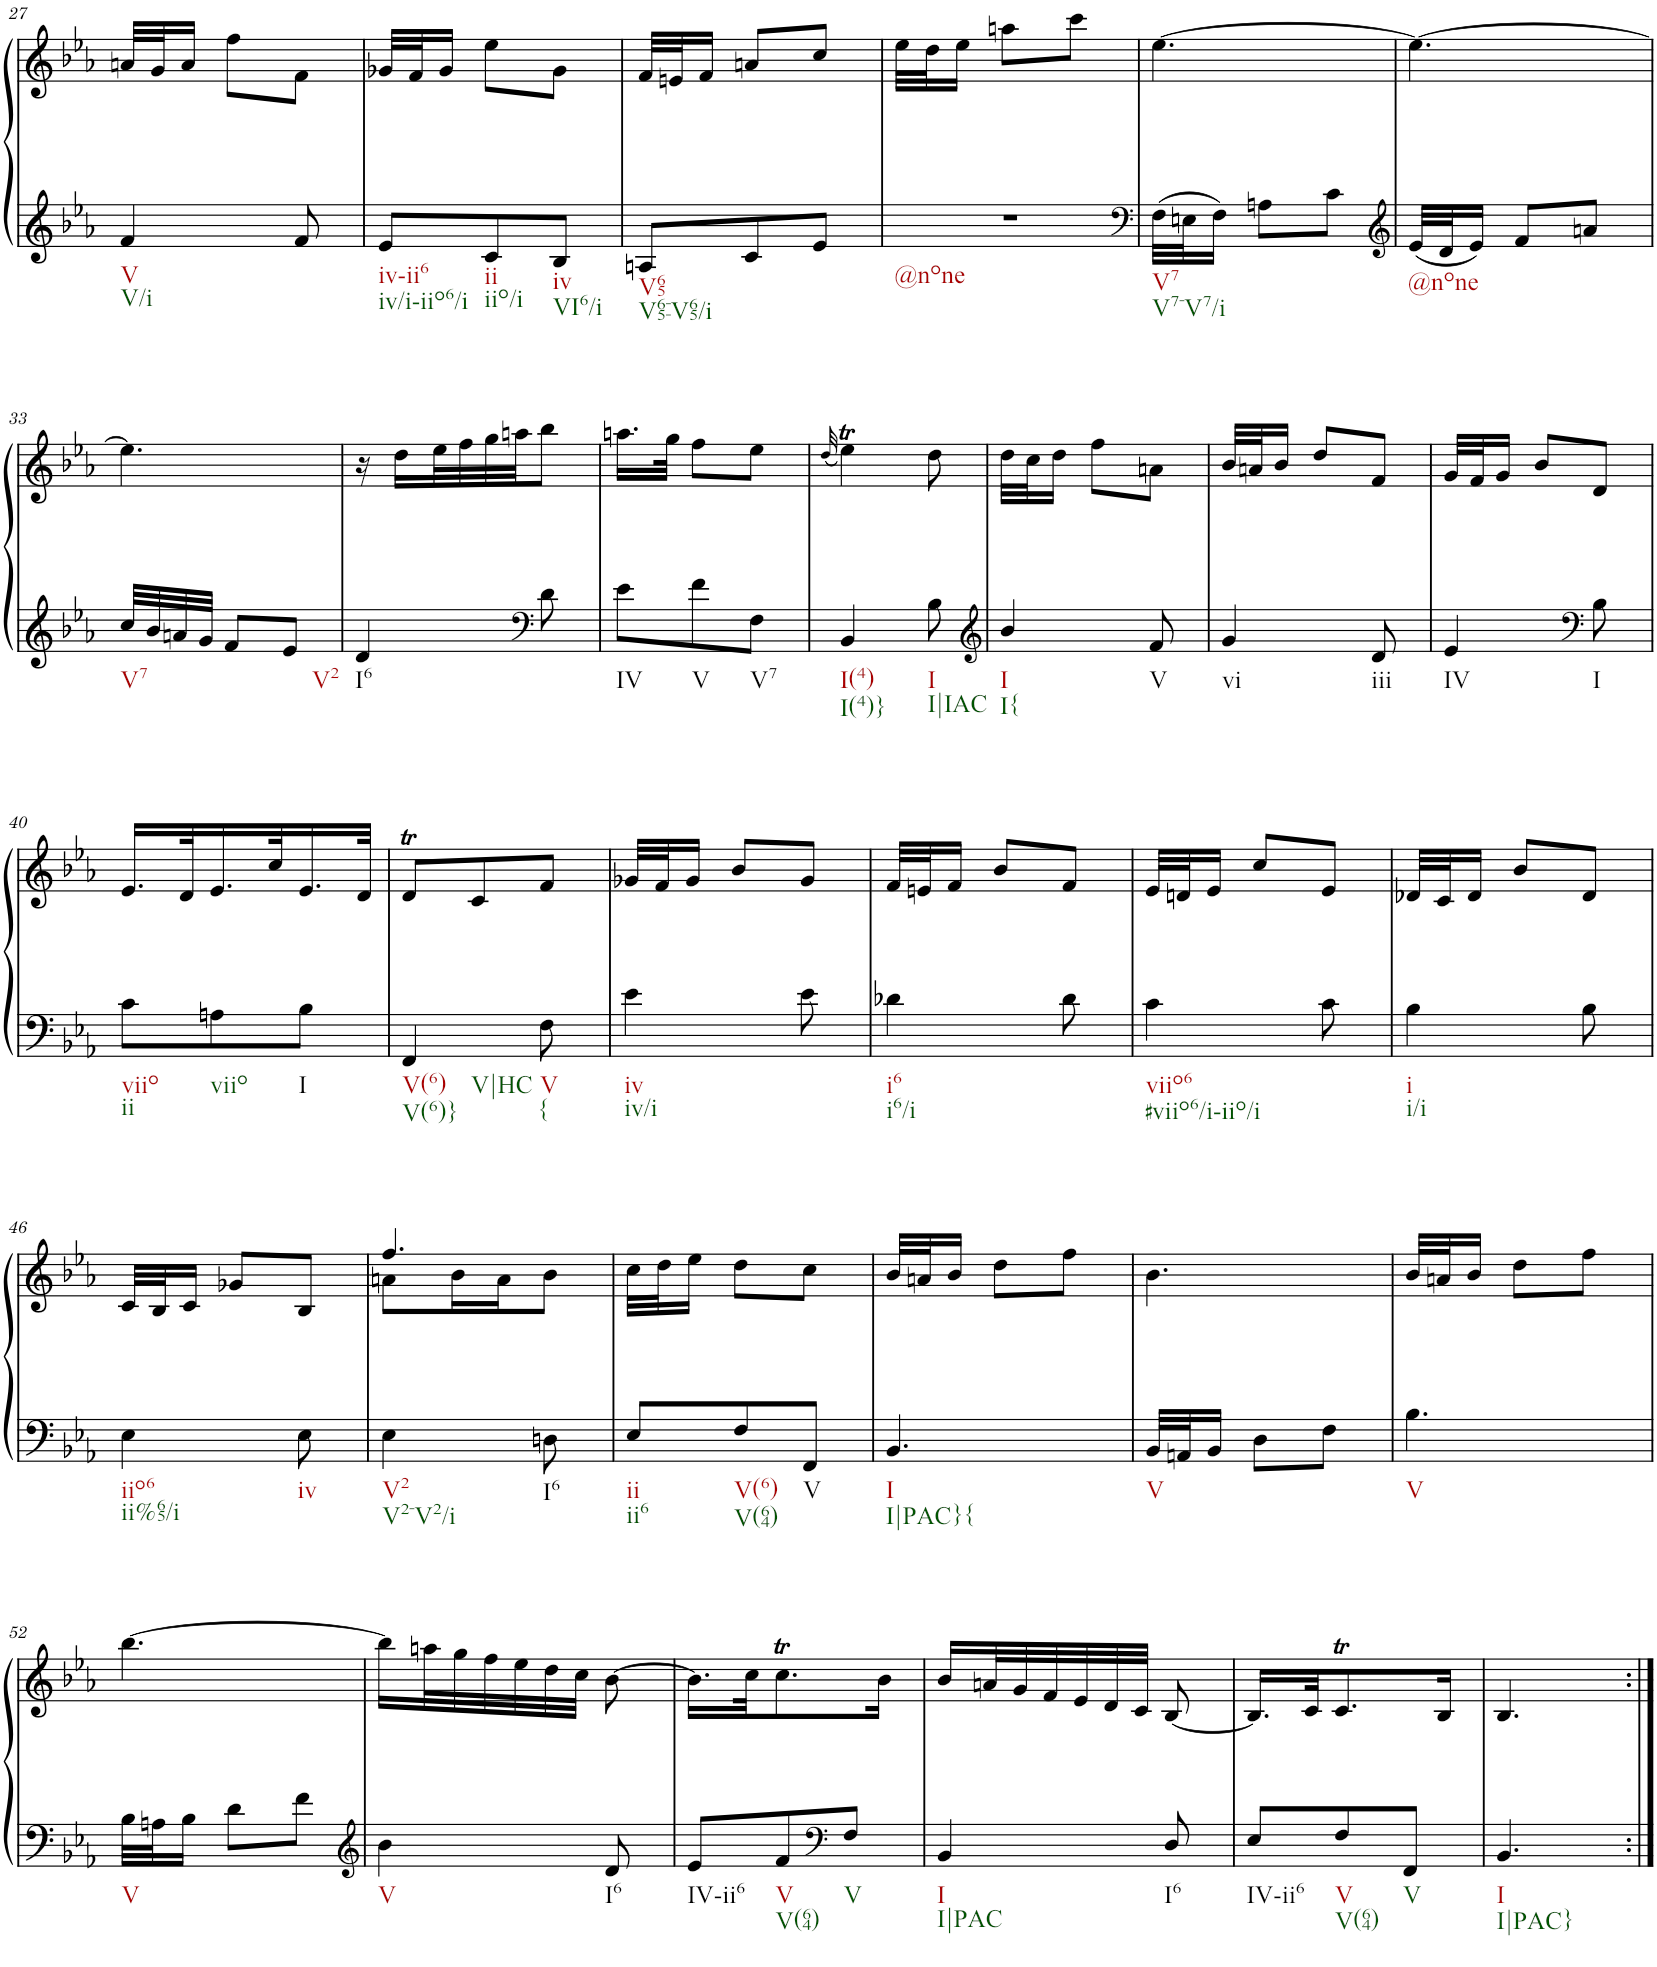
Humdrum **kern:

**kern	**kern
*part1	*part1
*staff2	*staff1
*I"Piano	*
*I'Pno.	*
!!LO:PB:g=z
*clefG2	*clefG2
*k[b-e-a-]	*k[b-e-a-]
*M3/8	*M3/8
=27	=27
!LO:TX:b:t=V	!
!LO:TX:b:t=V/i	!
4f/	32an/LLL
.	32g/J
.	16a/JJ
.	8ff\L
8f/	8f\J
=28	=28
!LO:TX:b:t=iv-ii6	!
!LO:TX:b:t=iv/i-iio6/i	!
8e-/L	32g-X/LLL
.	32f/J
.	16g-/JJ
!LO:TX:b:t=ii	!
!LO:TX:b:t=iio/i	!
8c/	8ee-\L
!LO:TX:b:t=iv	!
!LO:TX:b:t=VI6/i	!
8B-/J	8g-\J
=29	=29
!LO:TX:b:t=V65	!
!LO:TX:b:t=V65-V65/i	!
8An/L	32f/LLL
.	32en/J
.	16f/JJ
8c/	8an/L
8e-/J	8cc/J
=30	=30
!LO:TX:b:t=@none	!
4.r	32ee-\LLL
.	32dd\J
.	16ee-\JJ
.	8aan\L
.	8ccc\J
=31	=31
*clefF4	*
!LO:TX:b:t=V7	!
!LO:TX:b:t=V7-V7/i	!
32F\LLL	[4.ee-\
32En\J	.
16F\JJ	.
8An\L	.
8c\J	.
=32	=32
*clefG2	*
!LO:TX:b:t=@none	!
32e-/LLL	4.ee-\_
32d/J	.
16e-/JJ	.
8f/L	.
8an/J	.
!!LO:LB:g=z
=33	=33
!LO:TX:b:t=V7	!
32cc/LLL	4.ee-\]
32b-/	.
32an/	.
32g/JJJ	.
8f/L	.
!LO:TX:b:t=V2	!
8e-/J	.
=34	=34
!LO:TX:b:t=I6	!
4d/	16r
.	16dd\LL
.	32ee-\L
.	32ff\
.	32gg\
.	32aan\JJ
*clefF4	*
8d\	8bb-\J
=35	=35
!LO:TX:b:t=IV	!
8e-\L	16.aan\LL
.	32gg\JJk
!LO:TX:b:t=V	!
8f\	8ff\L
!LO:TX:b:t=V7	!
8F\J	8ee-\J
=36	=36
.	(32qdd/
!LO:TX:b:t=I(4)	!
!LO:TX:b:t=I(4)}	!
4BB-/	4ee-T\)
!LO:TX:b:t=I	!
!LO:TX:b:t=I|IAC	!
8B-\	8dd\
=37	=37
*clefG2	*
!LO:TX:b:t=I	!
!LO:TX:b:t=I{	!
4b-/	32dd\LLL
.	32cc\J
.	16dd\JJ
.	8ff\L
!LO:TX:b:t=V	!
8f/	8an\J
=38	=38
!LO:TX:b:t=vi	!
4g/	32b-/LLL
.	32an/J
.	16b-/JJ
.	8dd/L
!LO:TX:b:t=iii	!
8d/	8f/J
=39	=39
!LO:TX:b:t=IV	!
4e-/	32g/LLL
.	32f/J
.	16g/JJ
.	8b-/L
*clefF4	*
!LO:TX:b:t=I	!
8B-\	8d/J
!!LO:LB:g=z
=40	=40
!LO:TX:b:t=viio	!
!LO:TX:b:t=ii	!
8c\L	16.e-/LL
.	32d/K
!LO:TX:b:t=viio	!
8An\	16.e-/
.	32cc/K
!LO:TX:b:t=I	!
8B-\J	16.e-/
.	32d/JJk
=41	=41
!LO:TX:b:t=V(6)	!
!LO:TX:b:t=V(6)}	!
!LO:TX:b:t=V|HC	!
4FF/	8dt/L
.	8c/
!LO:TX:b:t=V	!
!LO:TX:b:t={	!
8F\	8f/J
=42	=42
!LO:TX:b:t=iv	!
!LO:TX:b:t=iv/i	!
4e-\	32g-X/LLL
.	32f/J
.	16g-/JJ
.	8b-/L
8e-\	8g-/J
=43	=43
!LO:TX:b:t=i6	!
!LO:TX:b:t=i6/i	!
4d-X\	32f/LLL
.	32en/J
.	16f/JJ
.	8b-/L
8d-\	8f/J
=44	=44
!LO:TX:b:t=viio6	!
!LO:TX:b:t=#viio6/i-iio/i	!
4c\	32e-/LLL
.	32dn/J
.	16e-/JJ
.	8cc/L
8c\	8e-/J
=45	=45
!LO:TX:b:t=i	!
!LO:TX:b:t=i/i	!
4B-\	32d-X/LLL
.	32c/J
.	16d-/JJ
.	8b-/L
8B-\	8d-/J
!!LO:LB:g=z
=46	=46
!LO:TX:b:t=iio6	!
!LO:TX:b:t=ii%65/i	!
4E-\	32c/LLL
.	32B-/J
.	16c/JJ
.	8g-X/L
!LO:TX:b:t=iv	!
8E-\	8B-/J
=47	=47
*	*^
!LO:TX:b:t=V2	!	!
!LO:TX:b:t=V2-V2/i	!	!
4E-\	4.ff/	8an\L
.	.	16b-\L
.	.	16a\J
!LO:TX:b:t=I6	!	!
8Dn\	.	8b-\J
=48	=48	=48
!LO:TX:b:t=ii	!	!
!LO:TX:b:t=ii6	!	!
*	*v	*v
8E-/L	32cc\LLL
.	32dd\J
.	16ee-\JJ
!LO:TX:b:t=V(6)	!
!LO:TX:b:t=V(64)	!
8F/	8dd\L
!LO:TX:b:t=V	!
8FF/J	8cc\J
=49	=49
!LO:TX:b:t=I	!
!LO:TX:b:t=I|PAC}{	!
4.BB-/	32b-/LLL
.	32an/J
.	16b-/JJ
.	8dd\L
.	8ff\J
=50	=50
!LO:TX:b:t=V	!
32BB-/LLL	4.b-\
32AAn/J	.
16BB-/JJ	.
8D\L	.
8F\J	.
=51	=51
!LO:TX:b:t=V	!
4.B-\	32b-/LLL
.	32an/J
.	16b-/JJ
.	8dd\L
.	8ff\J
!!LO:LB:g=z
=52	=52
!LO:TX:b:t=V	!
32B-\LLL	[4.bb-\
32An\J	.
16B-\JJ	.
8d\L	.
8f\J	.
=53	=53
*clefG2	*
!LO:TX:b:t=V	!
4b-\	16bb-\LL]
.	32aan\L
.	32gg\
.	32ff\
.	32ee-\
.	32dd\
.	32cc\JJJ
!LO:TX:b:t=I6	!
8d/	[8b-\
=54	=54
!LO:TX:b:t=IV-ii6	!
8e-/L	16.b-\LL]
.	32cc\JK
!LO:TX:b:t=V	!
!LO:TX:b:t=V(64)	!
8f/	8.ccT\
*clefF4	*
!LO:TX:b:t=V	!
8F/J	.
.	16b-\Jk
=55	=55
!LO:TX:b:t=I	!
!LO:TX:b:t=I|PAC	!
4BB-/	16b-/LL
.	32an/L
.	32g/
.	32f/
.	32e-/
.	32d/
.	32c/JJJ
!LO:TX:b:t=I6	!
8D/	[8B-/
=56	=56
!LO:TX:b:t=IV-ii6	!
8E-/L	16.B-/LL]
.	32c/JK
!LO:TX:b:t=V	!
!LO:TX:b:t=V(64)	!
8F/	8.cT/
!LO:TX:b:t=V	!
8FF/J	.
.	16B-/Jk
=57	=57
!LO:TX:b:t=I	!
!LO:TX:b:t=I|PAC}	!
4.BB-/	4.B-/
=:|!	=:|!
*-	*-
